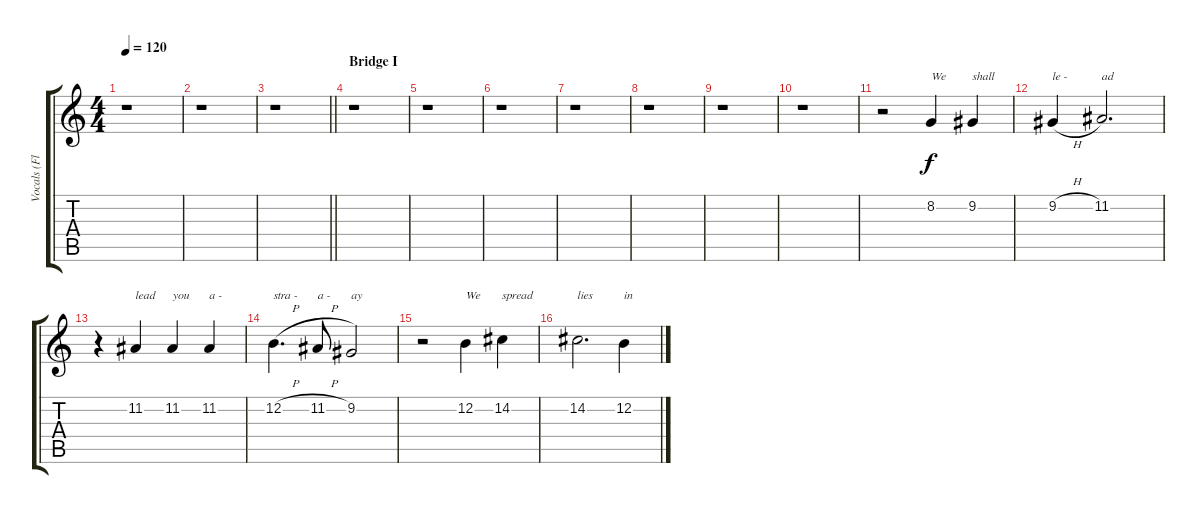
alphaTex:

\track ("Vocals (Floor)" "Vocals (Fl") {instrument clarinet}
\staff {score tabs}
\tuning (E4 B3 G3 D3 A2 E2) {hide}
\ts (4 4)
\tempo 120
\clef g2
\ks c
r.1{dy p} |
r.1 |
\barLineRight lightlight
r.1 |
\section ("" "Bridge I")
r.1 |
r.1 |
r.1 |
r.1 |
r.1 |
r.1 |
r.1 |
r.2 8.2.4{txt "We" dy f} 9.2.4{txt "shall"} |
9.2{h}.4{txt "le -"} 11.2.2{d txt "ad"} |
r.4 11.2.4{txt "lead"} 11.2.4{txt "you"} 11.2.4{txt "a -"} |
12.2{h}.4{d txt "stra -"} 11.2{h}.8{txt "a -"} 9.2.2{txt "ay"} |
r.2 12.2.4{txt "We"} 14.2.4{txt "spread"} |
14.2.2{d txt "lies"} 12.2.4{txt "in"}
